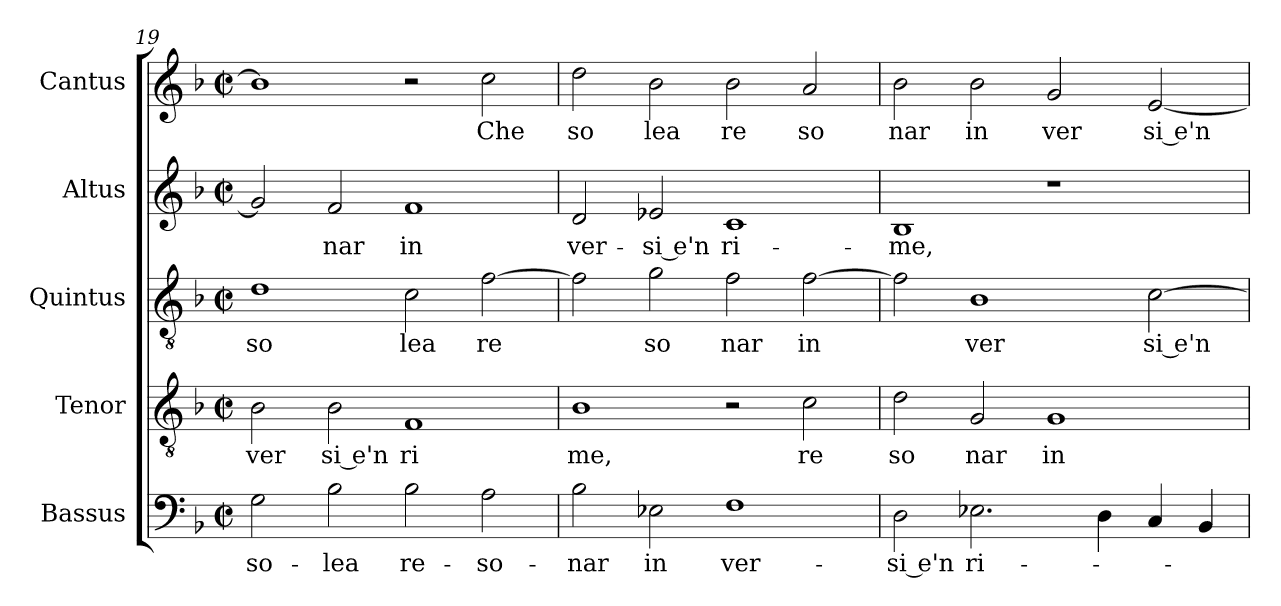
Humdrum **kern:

**kern	**text	**kern	**text	**kern	**text	**kern	**text	**kern	**text
*part5	*part5	*part4	*part4	*part3	*part3	*part2	*part2	*part1	*part1
*staff5	*staff5	*staff4	*staff4	*staff3	*staff3	*staff2	*staff2	*staff1	*staff1
*I"Bassus	*	*I"Tenor	*	*I"Quintus	*	*I"Altus	*	*I"Cantus	*
*clefF4	*	*clefGv2	*	*clefGv2	*	*clefG2	*	*clefG2	*
*k[b-]	*	*k[b-]	*	*k[b-]	*	*k[b-]	*	*k[b-]	*
*F:	*	*F:	*	*F:	*	*F:	*	*F:	*
*M2/2	*	*M2/2	*	*M2/2	*	*M2/2	*	*M2/2	*
*met(c|)	*	*met(c|)	*	*met(c|)	*	*met(c|)	*	*met(c|)	*
=19	=19	=19	=19	=19	=19	=19	=19	=19	=19
!	!LO:LY:b:cj	!	!LO:LY:b:cj	!	!LO:LY:b:cj	!	!	!	!
2G\	so-	2B-\	ver	1d	so	2g/]	.	1b-]	.
!	!LO:LY:b:cj	!	!LO:LY:b:rj	!	!	!	!LO:LY:b:cj	!	!
2B-\)	-lea	(<2B-\	si e'n	.	.	2f/	-nar	.	.
!	!LO:LY:b:cj	!	!LO:LY:b:cj	!	!LO:LY:b:cj	!	!LO:LY:b:cj	!	!
2B-\	re-	1F	ri	2c\	lea	1f	in	2r	.
!	!LO:LY:b:cj	!	!	!	!LO:LY:b:cj	!	!	!	!LO:LY:b:cj
2A\	-so-	.	.	[>2f\	re	.	.	2cc\	Che
=20	=20	=20	=20	=20	=20	=20	=20	=20	=20
!	!LO:LY:b:cj	!	!LO:LY:b:cj	!	!	!	!LO:LY:b:cj	!	!LO:LY:b:cj
2B-\	-nar	1B-	me,	2f\]	.	2d/	ver-	2dd\	so
!	!LO:LY:b:cj	!	!	!	!LO:LY:b:cj	!	!LO:LY:b:rj	!	!LO:LY:b:cj
2E-X\	in	.	.	2g\	so	2e-X/	-si e'n	2b-\	lea
!	!LO:LY:b:cj	!	!	!	!LO:LY:b:cj	!	!LO:LY:b:cj	!	!LO:LY:b:cj
1F	ver-	2r	.	2f\	nar	1c	ri-	2b-\	re
!	!	!	!LO:LY:b:cj	!	!LO:LY:b:cj	!	!	!	!LO:LY:b:cj
.	.	2c\	re	[>2f\	in	.	.	2a/	so
=21	=21	=21	=21	=21	=21	=21	=21	=21	=21
!	!LO:LY:b:rj	!	!LO:LY:b:cj	!	!	!	!LO:LY:b:cj	!	!LO:LY:b:cj
2D\	-si e'n	2d\	so	2f\]	.	1B-	-me,	2b-\	nar
!	!LO:LY:b:cj	!	!LO:LY:b:cj	!	!LO:LY:b:cj	!	!	!	!LO:LY:b:cj
2.E-\	ri-	2G/	nar	1B-	ver	.	.	2b-\	in
!	!	!	!LO:LY:b:cj	!	!	!	!	!	!LO:LY:b:cj
.	.	1G	in	.	.	1r	.	2g/	ver
4D\	.	.	.	.	.	.	.	.	.
!	!	!	!	!	!LO:LY:b:cj	!	!	!	!LO:LY:b:cj
4C/	.	.	.	[>2c\	si e'n	.	.	[<2e/	si e'n
4BB-/	.	.	.	.	.	.	.	.	.
=	=	=	=	=	=	=	=	=	=
*-	*-	*-	*-	*-	*-	*-	*-	*-	*-
